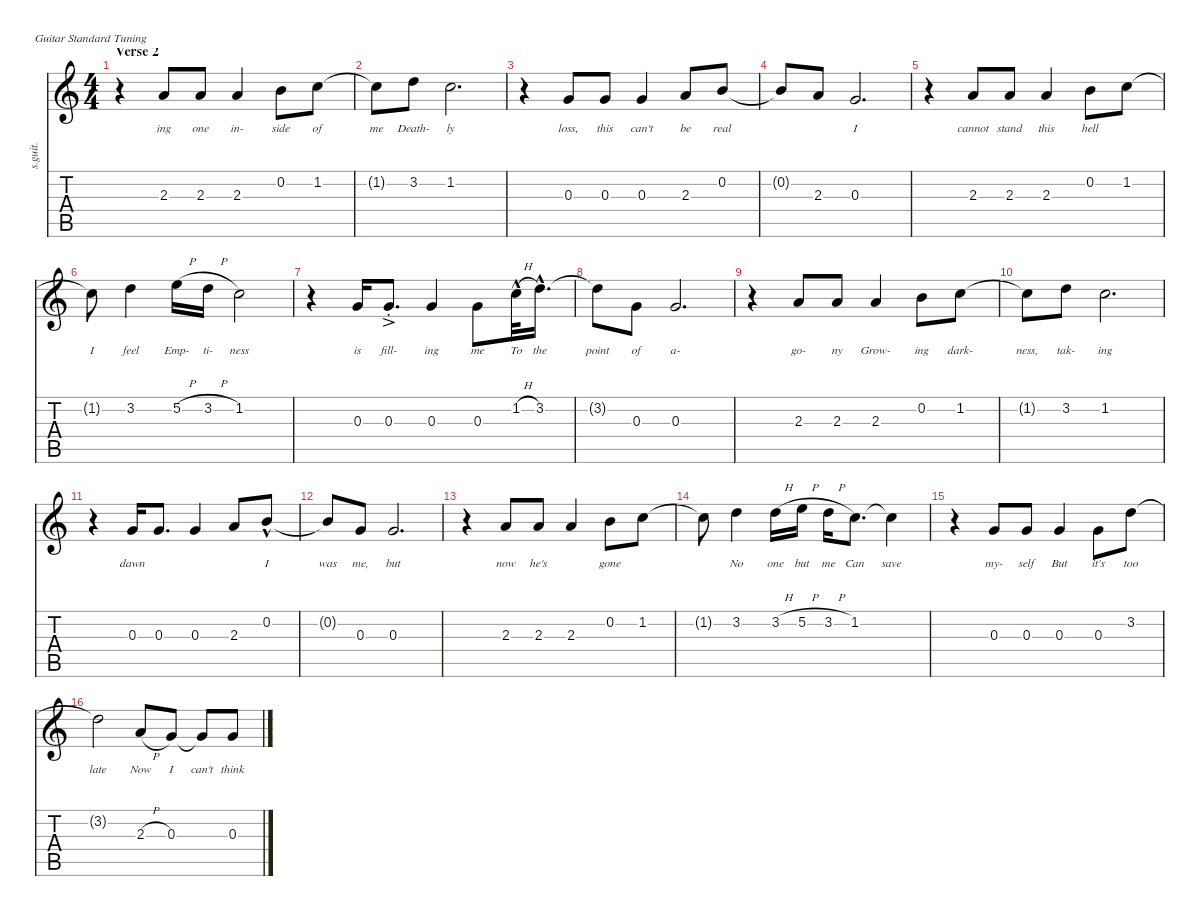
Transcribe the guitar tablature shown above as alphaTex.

\defaultSystemsLayout 4
\hideDynamics
\bracketExtendMode nobrackets
\track ("James Hetfield - Vocals" "s.guit.") {instrument tenorsax}
\staff {score tabs}
\tuning (E4 B3 G3 D3 A2 E2)
\displaytranspose 12
\ts (4 4)
\section ("" "Verse 2")
\tempo (113 hide)
\clef g2
\ks c
r.4{dy fff} 2.3.8{lyrics (0 "ing") lyrics (1 "") lyrics (2 "") lyrics (3 "") lyrics (4 "")} 2.3.8{lyrics (0 "one") lyrics (1 "") lyrics (2 "") lyrics (3 "") lyrics (4 "")} 2.3.4{lyrics (0 "in-") lyrics (1 "") lyrics (2 "") lyrics (3 "") lyrics (4 "")} 0.2.8{lyrics (0 "side") lyrics (1 "") lyrics (2 "") lyrics (3 "") lyrics (4 "")} 1.2.8{lyrics (0 "of") lyrics (1 "") lyrics (2 "") lyrics (3 "") lyrics (4 "")} |
1.2{t}.8{lyrics (0 "me") lyrics (1 "") lyrics (2 "") lyrics (3 "") lyrics (4 "")} 3.2.8{lyrics (0 "Death-") lyrics (1 "") lyrics (2 "") lyrics (3 "") lyrics (4 "")} 1.2.2{d lyrics (0 "ly") lyrics (1 "") lyrics (2 "") lyrics (3 "") lyrics (4 "")} |
r.4 0.3.8{lyrics (0 "loss,") lyrics (1 "") lyrics (2 "") lyrics (3 "") lyrics (4 "")} 0.3.8{lyrics (0 "this") lyrics (1 "") lyrics (2 "") lyrics (3 "") lyrics (4 "")} 0.3.4{lyrics (0 "can't") lyrics (1 "") lyrics (2 "") lyrics (3 "") lyrics (4 "")} 2.3.8{lyrics (0 "be") lyrics (1 "") lyrics (2 "") lyrics (3 "") lyrics (4 "")} 0.2.8{lyrics (0 "real") lyrics (1 "") lyrics (2 "") lyrics (3 "") lyrics (4 "")} |
0.2{t}.8{lyrics (0 "") lyrics (1 "") lyrics (2 "") lyrics (3 "") lyrics (4 "")} 2.3.8{lyrics (0 "") lyrics (1 "") lyrics (2 "") lyrics (3 "") lyrics (4 "")} 0.3.2{d lyrics (0 "I") lyrics (1 "") lyrics (2 "") lyrics (3 "") lyrics (4 "")} |
r.4 2.3.8{lyrics (0 "cannot") lyrics (1 "") lyrics (2 "") lyrics (3 "") lyrics (4 "")} 2.3.8{lyrics (0 "stand") lyrics (1 "") lyrics (2 "") lyrics (3 "") lyrics (4 "")} 2.3.4{lyrics (0 "this") lyrics (1 "") lyrics (2 "") lyrics (3 "") lyrics (4 "")} 0.2.8{lyrics (0 "hell") lyrics (1 "") lyrics (2 "") lyrics (3 "") lyrics (4 "")} 1.2.8{lyrics (0 "") lyrics (1 "") lyrics (2 "") lyrics (3 "") lyrics (4 "")} |
1.2{t}.8{lyrics (0 "I") lyrics (1 "") lyrics (2 "") lyrics (3 "") lyrics (4 "")} 3.2.4{lyrics (0 "feel") lyrics (1 "") lyrics (2 "") lyrics (3 "") lyrics (4 "")} 5.2{h}.16{lyrics (0 "Emp-") lyrics (1 "") lyrics (2 "") lyrics (3 "") lyrics (4 "")} 3.2{h}.16{lyrics (0 "ti-") lyrics (1 "") lyrics (2 "") lyrics (3 "") lyrics (4 "")} 1.2.2{lyrics (0 "ness") lyrics (1 "") lyrics (2 "") lyrics (3 "") lyrics (4 "")} |
r.4 0.3.16{lyrics (0 "is") lyrics (1 "") lyrics (2 "") lyrics (3 "") lyrics (4 "")} 0.3{ac st}.8{d lyrics (0 "fill-") lyrics (1 "") lyrics (2 "") lyrics (3 "") lyrics (4 "")} 0.3.4{lyrics (0 "ing") lyrics (1 "") lyrics (2 "") lyrics (3 "") lyrics (4 "")} 0.3.8{lyrics (0 "me") lyrics (1 "") lyrics (2 "") lyrics (3 "") lyrics (4 "")} 1.2{h hac}.32{lyrics (0 "To") lyrics (1 "") lyrics (2 "") lyrics (3 "") lyrics (4 "") dy f} 3.2{hac}.16{d lyrics (0 "the") lyrics (1 "") lyrics (2 "") lyrics (3 "") lyrics (4 "")} |
3.2{t}.8{lyrics (0 "point") lyrics (1 "") lyrics (2 "") lyrics (3 "") lyrics (4 "") dy fff} 0.3.8{lyrics (0 "of") lyrics (1 "") lyrics (2 "") lyrics (3 "") lyrics (4 "")} 0.3.2{d lyrics (0 "a-") lyrics (1 "") lyrics (2 "") lyrics (3 "") lyrics (4 "")} |
r.4 2.3.8{lyrics (0 "go-") lyrics (1 "") lyrics (2 "") lyrics (3 "") lyrics (4 "")} 2.3.8{lyrics (0 "ny") lyrics (1 "") lyrics (2 "") lyrics (3 "") lyrics (4 "")} 2.3.4{lyrics (0 "Grow-") lyrics (1 "") lyrics (2 "") lyrics (3 "") lyrics (4 "")} 0.2.8{lyrics (0 "ing") lyrics (1 "") lyrics (2 "") lyrics (3 "") lyrics (4 "")} 1.2.8{lyrics (0 "dark-") lyrics (1 "") lyrics (2 "") lyrics (3 "") lyrics (4 "")} |
1.2{t}.8{lyrics (0 "ness,") lyrics (1 "") lyrics (2 "") lyrics (3 "") lyrics (4 "")} 3.2.8{lyrics (0 "tak-") lyrics (1 "") lyrics (2 "") lyrics (3 "") lyrics (4 "")} 1.2.2{d lyrics (0 "ing") lyrics (1 "") lyrics (2 "") lyrics (3 "") lyrics (4 "")} |
r.4 0.3.16{lyrics (0 "dawn") lyrics (1 "") lyrics (2 "") lyrics (3 "") lyrics (4 "")} 0.3.8{d lyrics (0 "") lyrics (1 "") lyrics (2 "") lyrics (3 "") lyrics (4 "")} 0.3.4{lyrics (0 "") lyrics (1 "") lyrics (2 "") lyrics (3 "") lyrics (4 "")} 2.3.8{lyrics (0 "") lyrics (1 "") lyrics (2 "") lyrics (3 "") lyrics (4 "")} 0.2{hac}.8{lyrics (0 "I") lyrics (1 "") lyrics (2 "") lyrics (3 "") lyrics (4 "") dy f} |
0.2{t}.8{lyrics (0 "was") lyrics (1 "") lyrics (2 "") lyrics (3 "") lyrics (4 "") dy fff} 0.3.8{lyrics (0 "me,") lyrics (1 "") lyrics (2 "") lyrics (3 "") lyrics (4 "")} 0.3.2{d lyrics (0 "but") lyrics (1 "") lyrics (2 "") lyrics (3 "") lyrics (4 "")} |
r.4 2.3.8{lyrics (0 "now") lyrics (1 "") lyrics (2 "") lyrics (3 "") lyrics (4 "")} 2.3.8{lyrics (0 "he's") lyrics (1 "") lyrics (2 "") lyrics (3 "") lyrics (4 "")} 2.3.4{lyrics (0 "") lyrics (1 "") lyrics (2 "") lyrics (3 "") lyrics (4 "")} 0.2.8{lyrics (0 "gone") lyrics (1 "") lyrics (2 "") lyrics (3 "") lyrics (4 "")} 1.2.8{lyrics (0 "") lyrics (1 "") lyrics (2 "") lyrics (3 "") lyrics (4 "")} |
1.2{t}.8{lyrics (0 "") lyrics (1 "") lyrics (2 "") lyrics (3 "") lyrics (4 "")} 3.2.4{lyrics (0 "No") lyrics (1 "") lyrics (2 "") lyrics (3 "") lyrics (4 "")} 3.2{h}.16{lyrics (0 "one") lyrics (1 "") lyrics (2 "") lyrics (3 "") lyrics (4 "")} 5.2{h}.16{lyrics (0 "but") lyrics (1 "") lyrics (2 "") lyrics (3 "") lyrics (4 "")} 3.2{h}.16{lyrics (0 "me") lyrics (1 "") lyrics (2 "") lyrics (3 "") lyrics (4 "")} 1.2.8{d lyrics (0 "Can") lyrics (1 "") lyrics (2 "") lyrics (3 "") lyrics (4 "")} 1.2{t}.4{lyrics (0 "save") lyrics (1 "") lyrics (2 "") lyrics (3 "") lyrics (4 "")} |
r.4 0.3.8{lyrics (0 "my-") lyrics (1 "") lyrics (2 "") lyrics (3 "") lyrics (4 "")} 0.3.8{lyrics (0 "self") lyrics (1 "") lyrics (2 "") lyrics (3 "") lyrics (4 "")} 0.3.4{lyrics (0 "But") lyrics (1 "") lyrics (2 "") lyrics (3 "") lyrics (4 "")} 0.3.8{lyrics (0 "it's") lyrics (1 "") lyrics (2 "") lyrics (3 "") lyrics (4 "")} 3.2.8{lyrics (0 "too") lyrics (1 "") lyrics (2 "") lyrics (3 "") lyrics (4 "")} |
3.2{t}.2{lyrics (0 "late") lyrics (1 "") lyrics (2 "") lyrics (3 "") lyrics (4 "")} 2.3{h}.8{lyrics (0 "Now") lyrics (1 "") lyrics (2 "") lyrics (3 "") lyrics (4 "")} 0.3.8{lyrics (0 "I") lyrics (1 "") lyrics (2 "") lyrics (3 "") lyrics (4 "")} 0.3{t}.8{lyrics (0 "can't") lyrics (1 "") lyrics (2 "") lyrics (3 "") lyrics (4 "")} 0.3.8{lyrics (0 "think") lyrics (1 "") lyrics (2 "") lyrics (3 "") lyrics (4 "")}
